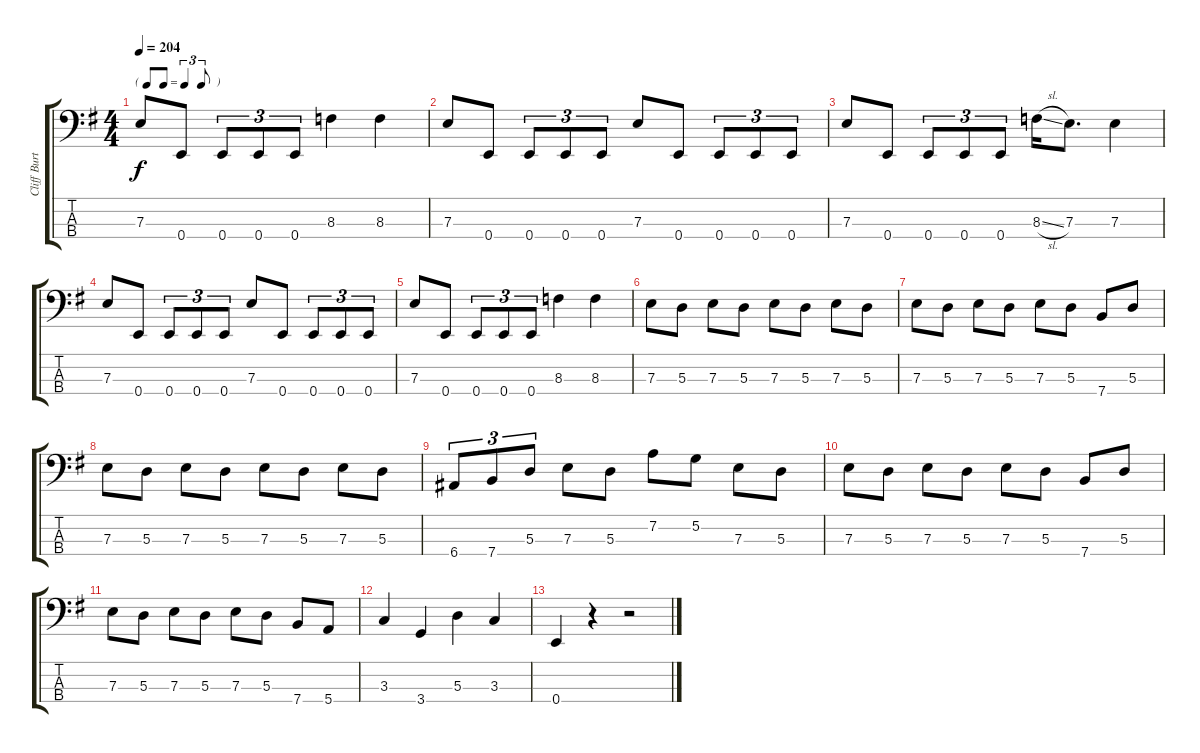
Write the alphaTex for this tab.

\track ("Cliff Burton" "Cliff Burt") {instrument electricbassfinger}
\staff {score tabs}
\tuning (G2 D2 A1 E1) {hide}
\ts (4 4)
\tf triplet8th
\tempo 204
\clef f4
\ks eminor
7.3.8{dy f} 0.4.8 0.4.8{tu (3 2)} 0.4.8{tu (3 2)} 0.4.8{tu (3 2)} 8.3.4 8.3.4 |
7.3.8 0.4.8 0.4.8{tu (3 2)} 0.4.8{tu (3 2)} 0.4.8{tu (3 2)} 7.3.8 0.4.8 0.4.8{tu (3 2)} 0.4.8{tu (3 2)} 0.4.8{tu (3 2)} |
7.3.8 0.4.8 0.4.8{tu (3 2)} 0.4.8{tu (3 2)} 0.4.8{tu (3 2)} 8.3{sl}.16 7.3.8{d} 7.3.4 |
7.3.8 0.4.8 0.4.8{tu (3 2)} 0.4.8{tu (3 2)} 0.4.8{tu (3 2)} 7.3.8 0.4.8 0.4.8{tu (3 2)} 0.4.8{tu (3 2)} 0.4.8{tu (3 2)} |
7.3.8 0.4.8 0.4.8{tu (3 2)} 0.4.8{tu (3 2)} 0.4.8{tu (3 2)} 8.3.4 8.3.4 |
7.3.8 5.3.8 7.3.8 5.3.8 7.3.8 5.3.8 7.3.8 5.3.8 |
7.3.8 5.3.8 7.3.8 5.3.8 7.3.8 5.3.8 7.4.8 5.3.8 |
7.3.8 5.3.8 7.3.8 5.3.8 7.3.8 5.3.8 7.3.8 5.3.8 |
6.4.8{tu (3 2)} 7.4.8{tu (3 2)} 5.3.8{tu (3 2)} 7.3.8 5.3.8 7.2.8 5.2.8 7.3.8 5.3.8 |
7.3.8 5.3.8 7.3.8 5.3.8 7.3.8 5.3.8 7.4.8 5.3.8 |
7.3.8 5.3.8 7.3.8 5.3.8 7.3.8 5.3.8 7.4.8 5.4.8 |
3.3.4 3.4.4 5.3.4 3.3.4 |
0.4.4 r.4 r.2
